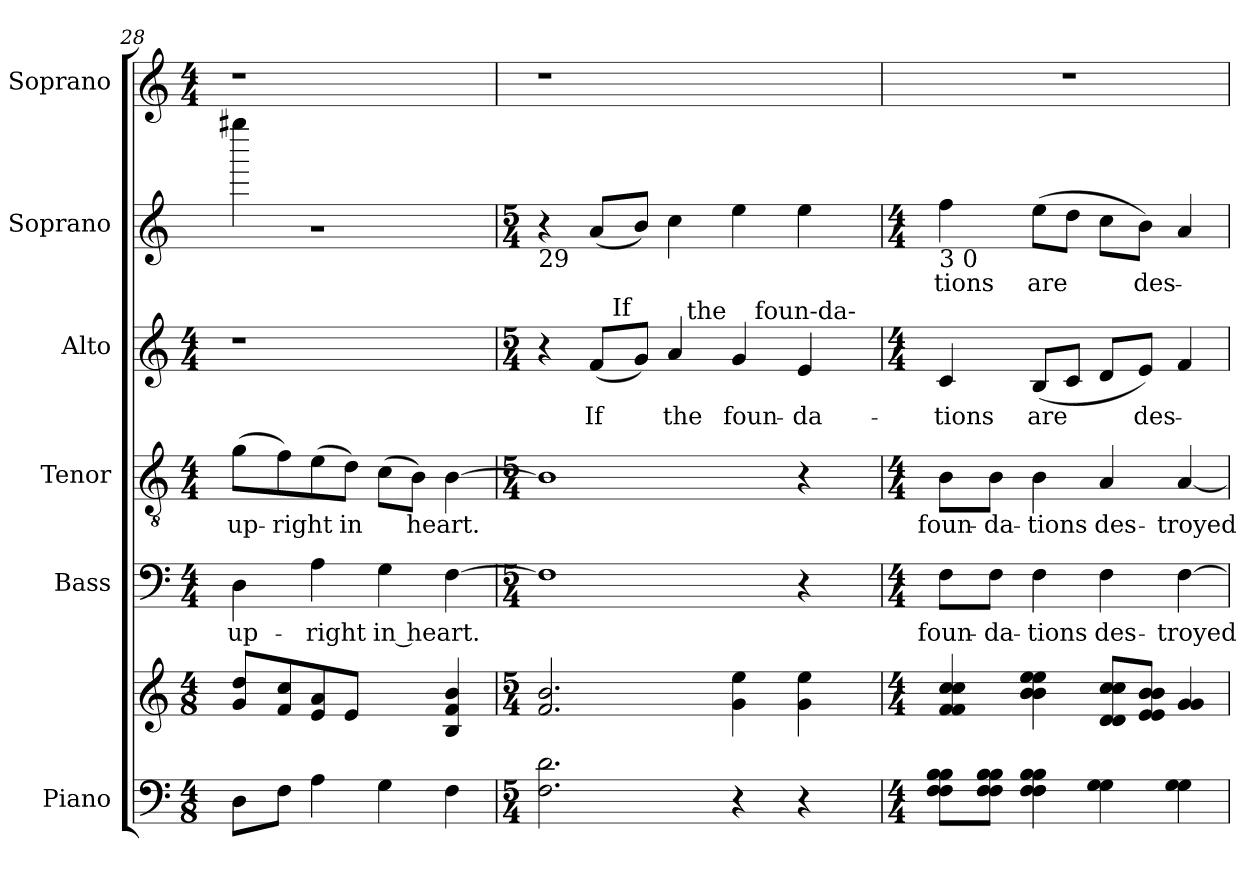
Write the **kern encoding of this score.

**kern	**kern	**kern	**text	**kern	**text	**kern	**text	**kern	**text	**kern
*part6	*part6	*part5	*part5	*part4	*part4	*part3	*part3	*part2	*part2	*part1
*staff7	*staff6	*staff5	*staff5	*staff4	*staff4	*staff3	*staff3	*staff2	*staff2	*staff1
*I"Piano	*	*I"Bass	*	*I"Tenor	*	*I"Alto	*	*I"Soprano	*	*I"Soprano
*	*	*I'Bass	*	*I'Tenor	*	*I'Alto	*	*I'Soprano	*	*I'Soprano
*clefF4	*clefG2	*clefF4	*	*clefGv2	*	*clefG2	*	*clefG2	*	*clefG2
*M4/8	*M4/8	*M4/4	*	*M4/4	*	*M4/4	*	*	*	*M4/4
=28	=28	=28	=28	=28	=28	=28	=28	=28	=28	=28
*^	*	*	*	*	*	*	*	*	*	*
!	!	!	!	!LO:LY:b:cj	!	!LO:LY:b	!	!	!	!	!
2ryy	8D\L	8dd/ 8g/L	4D\	up-	(>8g\L	up-	1r	.	4gggg#>	.	1r
!	!	!	!	!	!	!LO:LY:b	!	!	!	!	!
.	8F\J	8cc/ 8f/	.	.	8f\)	-right	.	.	.	.	.
!	!	!	!	!LO:LY:b:rj	!	!	!	!	!LO:N:vis=1	!	!
.	4A\	8e/ 8a/	4A\	-right	(>8e\	.	.	.	4ra	.	.
!	!	!	!	!	!	!LO:LY:b	!	!	!	!	!
.	.	8e/J	.	.	8d\J)	in	.	.	.	.	.
!	!	!	!	!LO:LY:b:rj	!	!	!	!	!	!	!
4G\	4ryy	4ryy	4G\	in heart.	(>8c\L	.	.	.	2ryy	.	.
!	!	!	!	!	!	!LO:LY:b	!	!	!	!	!
.	.	.	.	.	8B\J)	heart.	.	.	.	.	.
4ryy	4F\	4f/ 4b/ 4B/	[>4F\	.	[>4B\	.	.	.	.	.	.
*v	*v	*	*	*	*	*	*	*	*	*	*
!!LO:LB:g=z
=29	=29	=29	=29	=29	=29	=29	=29	=29	=29	=29
*M5/4	*M5/4	*M5/4	*	*M5/4	*	*M5/4	*	*M5/4	*	*
*^	*	*	*	*	*	*	*	*	*	*
!	!	!	!	!	!	!	!	!	!LO:TX:b:t=29	!	!
*	*	*	*	*	*	*	*^	*	*	*	*
*	*	*	*	*	*	*	*	*^	*	*	*	*
*v	*v	*	*	*	*	*	*	*	*^	*	*	*	*
2.d\ 2.F\	2.f/ 2.b/	1F]	.	1B]	.	4r	4ryy	2ryy	2ryy	.	4r	.	1r
!	!	!	!	!	!	!	!	!	!	!LO:LY:b:cj	!	!	!
.	.	.	.	.	.	(<8f/L	16ryy	.	.	If	(<8a/L	.	.
!	!	!	!	!	!	!	!LO:TX:a:t=If	!	!	!	!	!	!
.	.	.	.	.	.	.	2...ryy	.	.	.	.	.	.
.	.	.	.	.	.	8g/J)	.	.	.	.	8b/J)	.	.
!	!	!	!	!	!	!	!	!	!	!LO:LY:b:cj	!	!	!
.	.	.	.	.	.	4a/	.	32.ryy	4ryy	the	4cc\	.	.
!	!	!	!	!	!	!	!	!LO:TX:a:t=the	!	!	!	!	!
.	.	.	.	.	.	.	.	2ryy	.	.	.	.	.
!	!	!	!	!	!	!	!	!	!	!LO:LY:b	!	!	!
4r	4ee\ 4g\	.	.	.	.	4g/	.	.	16ryy	foun-	4ee\	.	.
!	!	!	!	!	!	!	!	!	!LO:TX:a:t=foun-da-	!	!	!	!
.	.	.	.	.	.	.	.	.	4..ryy	.	.	.	.
!	!	!	!	!	!	!	!	!	!	!LO:LY:b:rj	!	!	!
4r	4ee\ 4g\	4r	.	4r	.	4e/	.	.	.	-da-	4ee\	.	4ryy
.	.	.	.	.	.	.	.	8ryy	.	.	.	.	.
.	.	.	.	.	.	.	.	16ryy	.	.	.	.	.
.	.	.	.	.	.	.	.	64ryy	.	.	.	.	.
*	*	*	*	*	*	*v	*v	*v	*v	*	*	*	*
=30	=30	=30	=30	=30	=30	=30	=30	=30	=30	=30
*M4/4	*M4/4	*M4/4	*	*M4/4	*	*M4/4	*	*M4/4	*	*
*	*	*	*	*	*	*^	*	*	*	*
*	*	*	*	*	*	*	*^	*	*	*	*
*	*	*	*	*	*	*	*	*^	*	*	*	*
!	!	!	!	!	!	!	!	!	!	!	!LO:TX:b:t=3 0	!	!
!	!	!	!LO:LY:b	!	!LO:LY:b:cj	!	!	!	!	!LO:LY:b	!	!LO:LY:b	!
*	*	*	*	*	*	*v	*v	*v	*v	*	*	*	*
8F\ 8B\ 8F\ 8B\L	4f/ 4cc/ 4f/ 4cc/	8F\L	foun-	8B\L	foun-	4c/	-tions	4ff\	tions	1r
!	!	!	!LO:LY:b:cj	!	!LO:LY:b:cj	!	!	!	!	!
8B\ 8F\ 8B\ 8F\J	.	8F\J	-da-	8B\J	-da-	.	.	.	.	.
!	!	!	!LO:LY:b:cj	!	!LO:LY:b:rj	!	!LO:LY:b:cj	!	!LO:LY:b:rj	!
4F\ 4B\ 4F\ 4B\	4ee\ 4b\ 4ee\ 4b\	4F\	-tions	4B\	-tions	(<8B/L	are	(>8ee\L	are	.
.	.	.	.	.	.	8c/J	.	8dd\J	.	.
!	!	!	!LO:LY:b:cj	!	!LO:LY:b:cj	!	!	!	!	!
4G\ 4G\	8cc/ 8d/ 8cc/ 8d/L	4F\	des-	4A/	des-	8d/L	.	8cc\L	.	.
!	!	!	!	!	!	!	!LO:LY:b	!	!LO:LY:b	!
.	8b/ 8e/ 8b/ 8e/J	.	.	.	.	8e/J)	des-	8b\J)	des-	.
!	!	!	!LO:LY:b	!	!LO:LY:b:cj	!	!	!	!	!
4G\ 4G\	4g/ 4g/	[>4F\	-troyed	[<4A/	-troyed	4f/	.	4a/	.	.
=	=	=	=	=	=	=	=	=	=	=
*-	*-	*-	*-	*-	*-	*-	*-	*-	*-	*-
